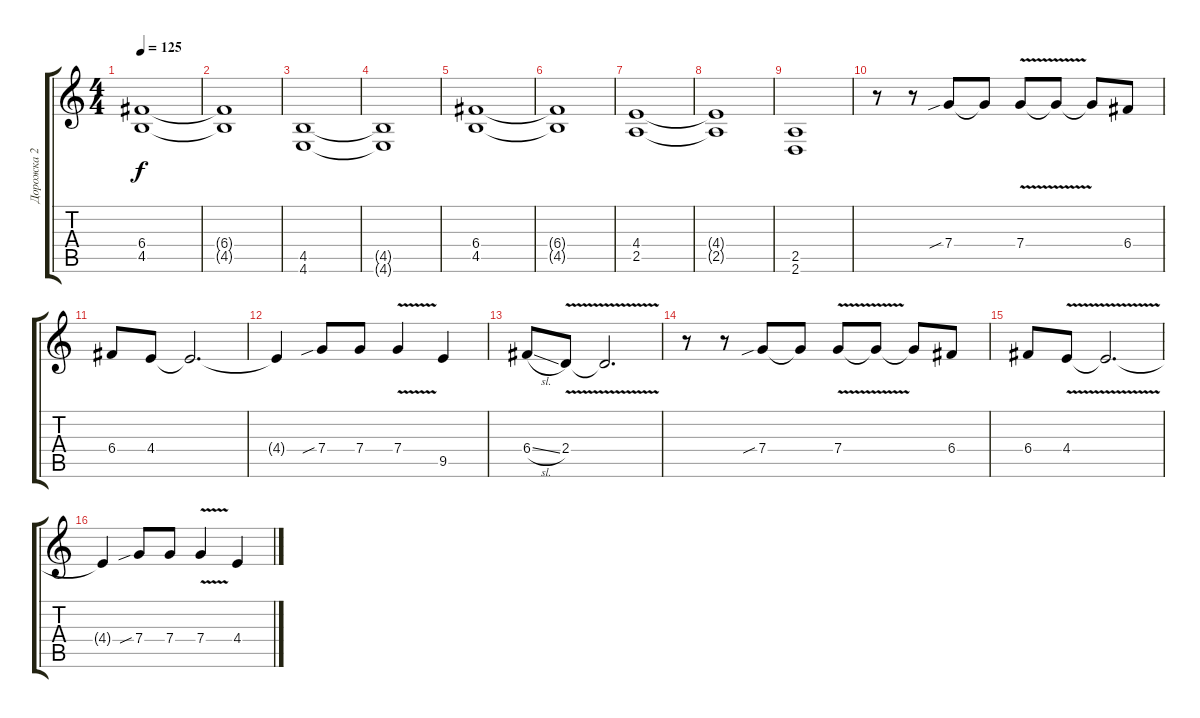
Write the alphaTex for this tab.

\track ("Дорожка 2" "Дорожка 2") {instrument distortionguitar}
\staff {score tabs}
\tuning (D4 A3 F3 C3 G2 C2) {hide}
\ts (4 4)
\tempo 125
\clef g2
\ks c
(6.4 4.5).1{dy f} |
(6.4{t} 4.5{t}).1 |
(4.5 4.6).1 |
(4.5{t} 4.6{t}).1 |
(6.4 4.5).1 |
(6.4{t} 4.5{t}).1 |
(4.4 2.5).1 |
(4.4{t} 2.5{t}).1 |
(2.5 2.6).1 |
r.8 r.8 7.4{sib}.8 7.4{t}.8 7.4{v}.8 7.4{t}.8 7.4{t}.8 6.4.8 |
6.4.8 4.4.8 4.4{t}.2{d} |
4.4{t}.4 7.4{sib}.8 7.4.8 7.4{v}.4 9.5.4 |
6.4{sl}.8 2.4{v}.8 2.4{t}.2{d} |
r.8 r.8 7.4{sib}.8 7.4{t}.8 7.4{v}.8 7.4{t}.8 7.4{t}.8 6.4.8 |
6.4.8 4.4{v}.8 4.4{t}.2{d} |
4.4{t}.4 7.4{sib}.8 7.4.8 7.4{v}.4 4.4.4
